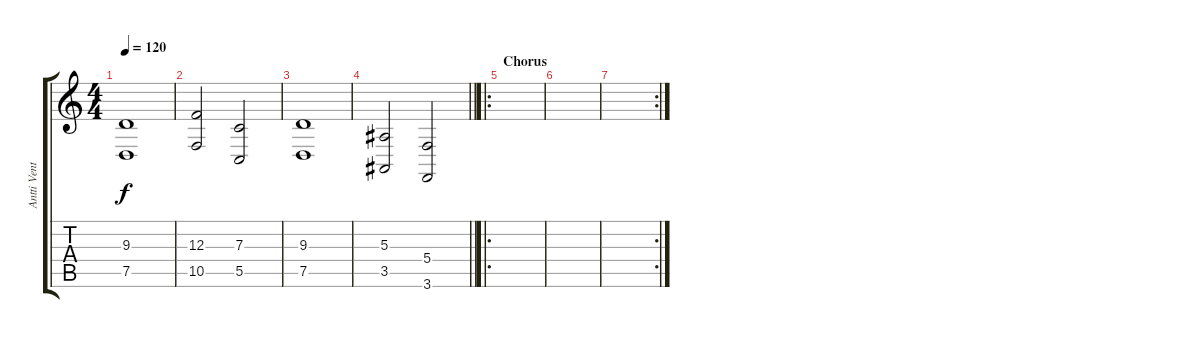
\track ("Antti Ventola" "Antti Vent") {instrument synthstrings1}
\staff {score tabs}
\tuning (D4 A3 F3 C3 G2 D2) {hide}
\ts (4 4)
\tempo 120
\clef g2
\ks c
(9.3 7.5).1{dy f} |
(12.3 10.5).2 (7.3 5.5).2 |
(9.3 7.5).1 |
\barLineRight lightlight
(5.3 3.5).2 (5.4 3.6).2 |
\ro
\section ("" "Chorus")
|
|
\rc 2
